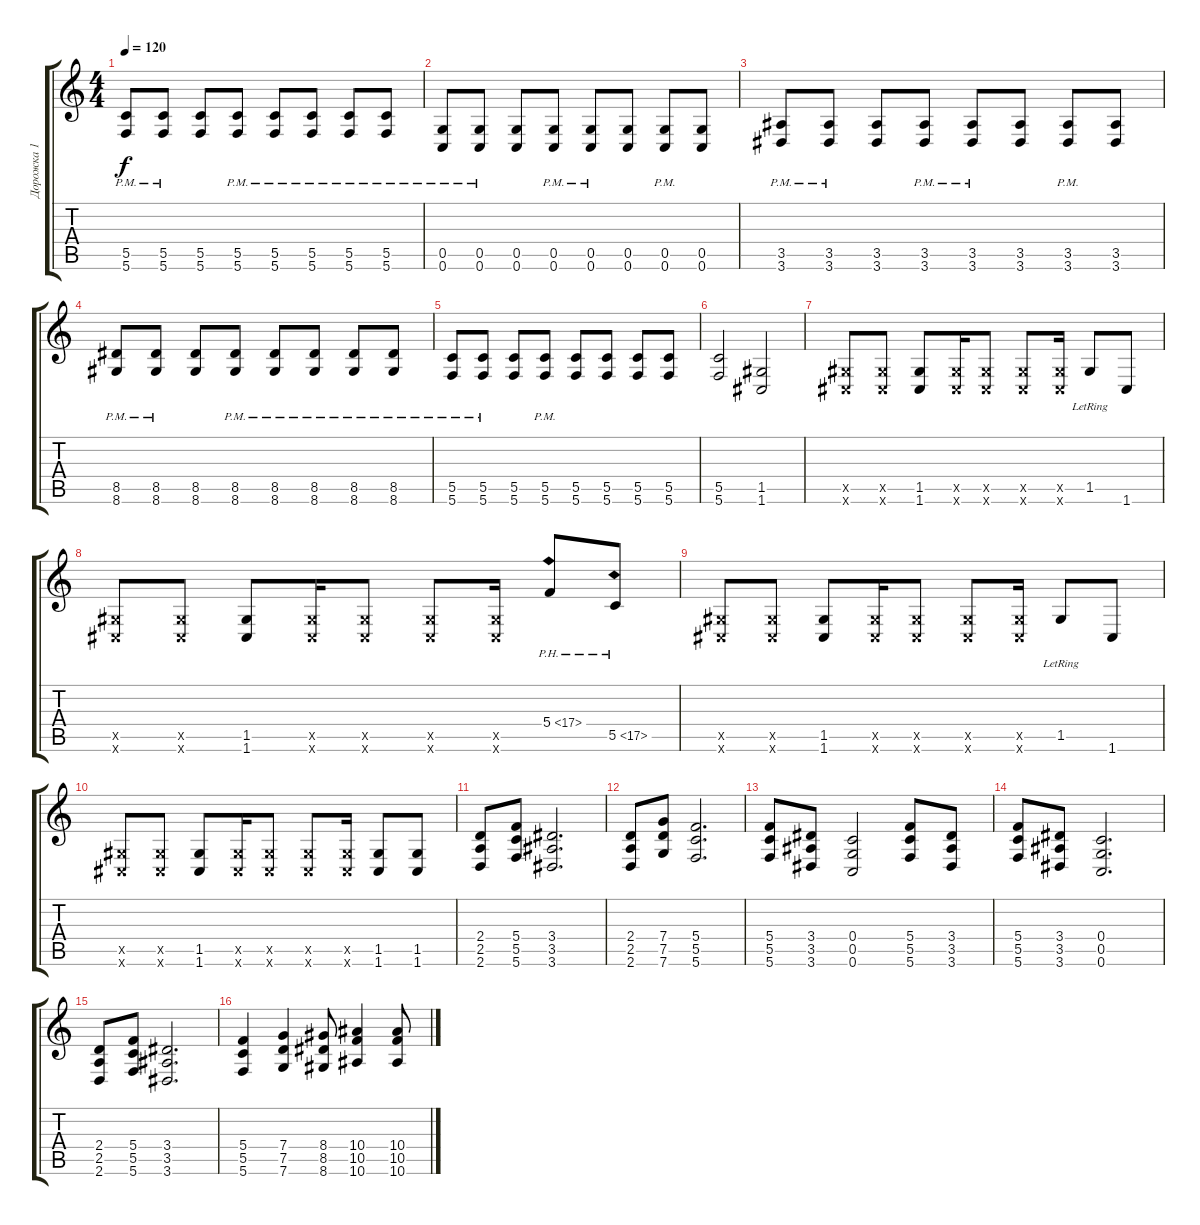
\track ("Дорожка 1" "Дорожка 1") {instrument overdrivenguitar}
\staff {score tabs}
\tuning (D4 A3 F3 C3 G2 C2) {hide}
\ts (4 4)
\tempo 120
\clef g2
\ks c
(5.5{pm} 5.6{pm}).8{dy f} (5.5{pm} 5.6{pm}).8 (5.5 5.6).8 (5.5{pm} 5.6{pm}).8 (5.5{pm} 5.6{pm}).8 (5.5{pm} 5.6{pm}).8 (5.5{pm} 5.6{pm}).8 (5.5{pm} 5.6{pm}).8 |
(0.5{pm} 0.6{pm}).8 (0.5{pm} 0.6{pm}).8 (0.5 0.6).8 (0.5{pm} 0.6{pm}).8 (0.5{pm} 0.6{pm}).8 (0.5 0.6).8 (0.5{pm} 0.6{pm}).8 (0.5 0.6).8 |
(3.5{pm} 3.6{pm}).8 (3.5{pm} 3.6{pm}).8 (3.5 3.6).8 (3.5{pm} 3.6{pm}).8 (3.5{pm} 3.6{pm}).8 (3.5 3.6).8 (3.5{pm} 3.6{pm}).8 (3.5 3.6).8 |
(8.5{pm} 8.6{pm}).8 (8.5{pm} 8.6{pm}).8 (8.5 8.6).8 (8.5{pm} 8.6{pm}).8 (8.5{pm} 8.6{pm}).8 (8.5{pm} 8.6{pm}).8 (8.5{pm} 8.6{pm}).8 (8.5{pm} 8.6{pm}).8 |
(5.5{pm} 5.6{pm}).8 (5.5{pm} 5.6{pm}).8 (5.5 5.6).8 (5.5{pm} 5.6{pm}).8 (5.5 5.6).8 (5.5 5.6).8 (5.5 5.6).8 (5.5 5.6).8 |
(5.5 5.6).2 (1.5 1.6).2 |
(1.5{x} 1.6{x}).8 (1.5{x} 1.6{x}).8 (1.5 1.6).8 (1.5{x} 1.6{x}).16 (1.5{x} 1.6{x}).8 (1.5{x} 1.6{x}).8 (1.5{x} 1.6{x}).16 1.5{lr}.8 1.6.8 |
(1.5{x} 1.6{x}).8 (1.5{x} 1.6{x}).8 (1.5 1.6).8 (1.5{x} 1.6{x}).16 (1.5{x} 1.6{x}).8 (1.5{x} 1.6{x}).8 (1.5{x} 1.6{x}).16 5.4{ph 12}.8 5.5{ph 12}.8 |
(1.5{x} 1.6{x}).8 (1.5{x} 1.6{x}).8 (1.5 1.6).8 (1.5{x} 1.6{x}).16 (1.5{x} 1.6{x}).8 (1.5{x} 1.6{x}).8 (1.5{x} 1.6{x}).16 1.5{lr}.8 1.6.8 |
(1.5{x} 1.6{x}).8 (1.5{x} 1.6{x}).8 (1.5 1.6).8 (1.5{x} 1.6{x}).16 (1.5{x} 1.6{x}).8 (1.5{x} 1.6{x}).8 (1.5{x} 1.6{x}).16 (1.5 1.6).8 (1.5 1.6).8 |
(2.4 2.5 2.6).8 (5.4 5.5 5.6).8 (3.4 3.5 3.6).2{d} |
(2.4 2.5 2.6).8 (7.4 7.5 7.6).8 (5.4 5.5 5.6).2{d} |
(5.4 5.5 5.6).8 (3.4 3.5 3.6).8 (0.4 0.5 0.6).2 (5.4 5.5 5.6).8 (3.4 3.5 3.6).8 |
(5.4 5.5 5.6).8 (3.4 3.5 3.6).8 (0.4 0.5 0.6).2{d} |
(2.4 2.5 2.6).8 (5.4 5.5 5.6).8 (3.4 3.5 3.6).2{d} |
(5.4 5.5 5.6).4 (7.4 7.5 7.6).4 (8.4 8.5 8.6).8 (10.4 10.5 10.6).4 (10.4 10.5 10.6).8
